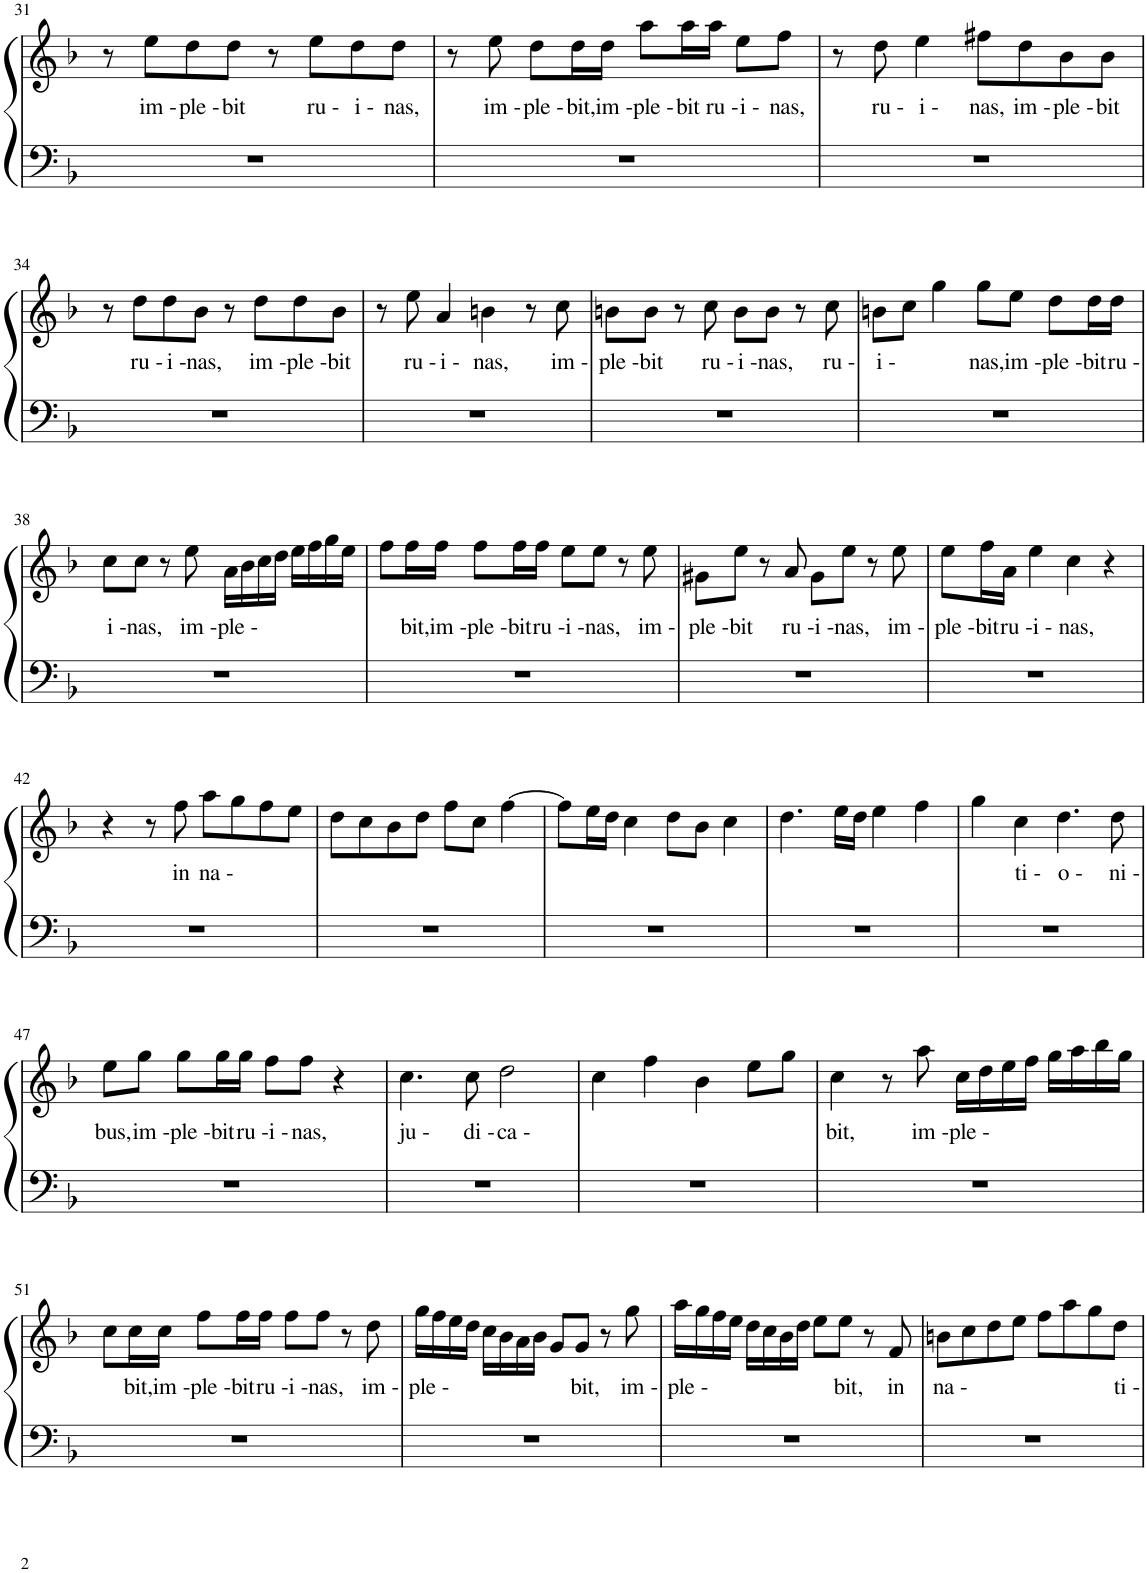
**kern	**kern	**text
*part1	*part1	*part1
*staff2	*staff1	*staff1
*I"Piano	*	*
*I'Pno.	*	*
!!LO:PB:g=z
*clefF4	*clefG2	*
*k[b-]	*k[b-]	*
*M4/4	*M4/4	*
*met(c)	*met(c)	*
=31	=31	=31
1r	8r	.
!	!	!LO:LY:b
.	8ee\L	im -
!	!	!LO:LY:b
.	8dd\	ple -
!	!	!LO:LY:b
.	8dd\J	bit
.	8r	.
!	!	!LO:LY:b
.	8ee\L	ru -
!	!	!LO:LY:b
.	8dd\	i -
!	!	!LO:LY:b
.	8dd\J	nas,
=32	=32	=32
1r	8r	.
!	!	!LO:LY:b
.	8ee\	im -
!	!	!LO:LY:b
.	8dd\L	ple -
!	!	!LO:LY:b
.	16dd\L	bit,
!	!	!LO:LY:b
.	16dd\JJ	im -
!	!	!LO:LY:b
.	8aa\L	ple -
!	!	!LO:LY:b
.	16aa\L	bit
!	!	!LO:LY:b
.	16aa\JJ	ru -
!	!	!LO:LY:b
.	8ee\L	i -
!	!	!LO:LY:b
.	8ff\J	nas,
=33	=33	=33
1r	8r	.
!	!	!LO:LY:b
.	8dd\	ru -
!	!	!LO:LY:b
.	4ee\	i -
!	!	!LO:LY:b
.	8ff#X\L	nas,
!	!	!LO:LY:b
.	8dd\	im -
!	!	!LO:LY:b
.	8b-\	ple -
!	!	!LO:LY:b
.	8b-\J	bit
!!LO:LB:g=z
=34	=34	=34
1r	8r	.
!	!	!LO:LY:b
.	8dd\L	ru -
!	!	!LO:LY:b
.	8dd\	i -
!	!	!LO:LY:b
.	8b-\J	nas,
.	8r	.
!	!	!LO:LY:b
.	8dd\L	im -
!	!	!LO:LY:b
.	8dd\	ple -
!	!	!LO:LY:b
.	8b-\J	bit
=35	=35	=35
1r	8r	.
!	!	!LO:LY:b
.	8ee\	ru -
!	!	!LO:LY:b
.	4a/	i -
!	!	!LO:LY:b
.	4bn\	nas,
.	8r	.
!	!	!LO:LY:b
.	8cc\	im -
=36	=36	=36
!	!	!LO:LY:b
1r	8bn\L	ple -
!	!	!LO:LY:b
.	8b\J	bit
.	8r	.
!	!	!LO:LY:b
.	8cc\	ru -
!	!	!LO:LY:b
.	8b\L	i -
!	!	!LO:LY:b
.	8b\J	nas,
.	8r	.
!	!	!LO:LY:b
.	8cc\	ru -
=37	=37	=37
!	!	!LO:LY:b
1r	8bn\L	i -
.	8cc\J	.
.	4gg\	.
!	!	!LO:LY:b
.	8gg\L	nas,
!	!	!LO:LY:b
.	8ee\J	im -
!	!	!LO:LY:b
.	8dd\L	ple -
!	!	!LO:LY:b
.	16dd\L	bit
!	!	!LO:LY:b
.	16dd\JJ	ru -
!!LO:LB:g=z
=38	=38	=38
!	!	!LO:LY:b
1r	8cc\L	i -
!	!	!LO:LY:b
.	8cc\J	nas,
.	8r	.
!	!	!LO:LY:b
.	8ee\	im -
!	!	!LO:LY:b
.	16a\LL	ple -
.	16b-\	.
.	16cc\	.
.	16dd\JJ	.
.	16ee\LL	.
.	16ff\	.
.	16gg\	.
.	16ee\JJ	.
=39	=39	=39
1r	8ff\L	.
!	!	!LO:LY:b
.	16ff\L	bit,
!	!	!LO:LY:b
.	16ff\JJ	im -
!	!	!LO:LY:b
.	8ff\L	ple -
!	!	!LO:LY:b
.	16ff\L	bit
!	!	!LO:LY:b
.	16ff\JJ	ru -
!	!	!LO:LY:b
.	8ee\L	i -
!	!	!LO:LY:b
.	8ee\J	nas,
.	8r	.
!	!	!LO:LY:b
.	8ee\	im -
=40	=40	=40
!	!	!LO:LY:b
1r	8g#X\L	ple -
!	!	!LO:LY:b
.	8ee\J	bit
.	8r	.
!	!	!LO:LY:b
.	8a/	ru -
!	!	!LO:LY:b
.	8g#\L	i -
!	!	!LO:LY:b
.	8ee\J	nas,
.	8r	.
!	!	!LO:LY:b
.	8ee\	im -
=41	=41	=41
!	!	!LO:LY:b
1r	8ee\L	ple -
!	!	!LO:LY:b
.	16ff\L	bit
!	!	!LO:LY:b
.	16a\JJ	ru -
!	!	!LO:LY:b
.	4ee\	i -
!	!	!LO:LY:b
.	4cc\	nas,
.	4r	.
!!LO:LB:g=z
=42	=42	=42
1r	4r	.
.	8r	.
!	!	!LO:LY:b
.	8ff\	in
!	!	!LO:LY:b
.	8aa\L	na -
.	8gg\	.
.	8ff\	.
.	8ee\J	.
=43	=43	=43
1r	8dd\L	.
.	8cc\	.
.	8b-\	.
.	8dd\J	.
.	8ff\L	.
.	8cc\J	.
.	[4ff\	.
=44	=44	=44
1r	8ff\L]	.
.	16ee\L	.
.	16dd\JJ	.
.	4cc\	.
.	8dd\L	.
.	8b-\J	.
.	4cc\	.
=45	=45	=45
1r	4.dd\	.
.	16ee\LL	.
.	16dd\JJ	.
.	4ee\	.
.	4ff\	.
=46	=46	=46
1r	4gg\	.
!	!	!LO:LY:b
.	4cc\	ti -
!	!	!LO:LY:b
.	4.dd\	o -
!	!	!LO:LY:b
.	8dd\	ni -
!!LO:LB:g=z
=47	=47	=47
!	!	!LO:LY:b
1r	8ee\L	bus,
!	!	!LO:LY:b
.	8gg\J	im -
!	!	!LO:LY:b
.	8gg\L	ple -
!	!	!LO:LY:b
.	16gg\L	bit
!	!	!LO:LY:b
.	16gg\JJ	ru -
!	!	!LO:LY:b
.	8ff\L	i -
!	!	!LO:LY:b
.	8ff\J	nas,
.	4r	.
=48	=48	=48
!	!	!LO:LY:b
1r	4.cc\	ju -
!	!	!LO:LY:b
.	8cc\	di -
!	!	!LO:LY:b
.	2dd\	ca -
=49	=49	=49
1r	4cc\	.
.	4ff\	.
.	4b-\	.
.	8ee\L	.
.	8gg\J	.
=50	=50	=50
!	!	!LO:LY:b
1r	4cc\	bit,
.	8r	.
!	!	!LO:LY:b
.	8aa\	im -
!	!	!LO:LY:b
.	16cc\LL	ple -
.	16dd\	.
.	16ee\	.
.	16ff\JJ	.
.	16gg\LL	.
.	16aa\	.
.	16bb-\	.
.	16gg\JJ	.
!!LO:LB:g=z
=51	=51	=51
1r	8cc\L	.
!	!	!LO:LY:b
.	16cc\L	bit,
!	!	!LO:LY:b
.	16cc\JJ	im -
!	!	!LO:LY:b
.	8ff\L	ple -
!	!	!LO:LY:b
.	16ff\L	bit
!	!	!LO:LY:b
.	16ff\JJ	ru -
!	!	!LO:LY:b
.	8ff\L	i -
!	!	!LO:LY:b
.	8ff\J	nas,
.	8r	.
!	!	!LO:LY:b
.	8dd\	im -
=52	=52	=52
!	!	!LO:LY:b
1r	16gg\LL	ple -
.	16ff\	.
.	16ee\	.
.	16dd\JJ	.
.	16cc\LL	.
.	16b-\	.
.	16a\	.
.	16b-\JJ	.
.	8g/L	.
!	!	!LO:LY:b
.	8g/J	bit,
.	8r	.
!	!	!LO:LY:b
.	8gg\	im -
=53	=53	=53
!	!	!LO:LY:b
1r	16aa\LL	ple -
.	16gg\	.
.	16ff\	.
.	16ee\JJ	.
.	16dd\LL	.
.	16cc\	.
.	16b-\	.
.	16dd\JJ	.
.	8ee\L	.
!	!	!LO:LY:b
.	8ee\J	bit,
.	8r	.
!	!	!LO:LY:b
.	8f/	in
=54	=54	=54
!	!	!LO:LY:b
1r	8bn\L	na -
.	8cc\	.
.	8dd\	.
.	8ee\J	.
.	8ff\L	.
.	8aa\	.
.	8gg\	.
!	!	!LO:LY:b
.	8dd\J	ti -
=	=	=
*-	*-	*-
